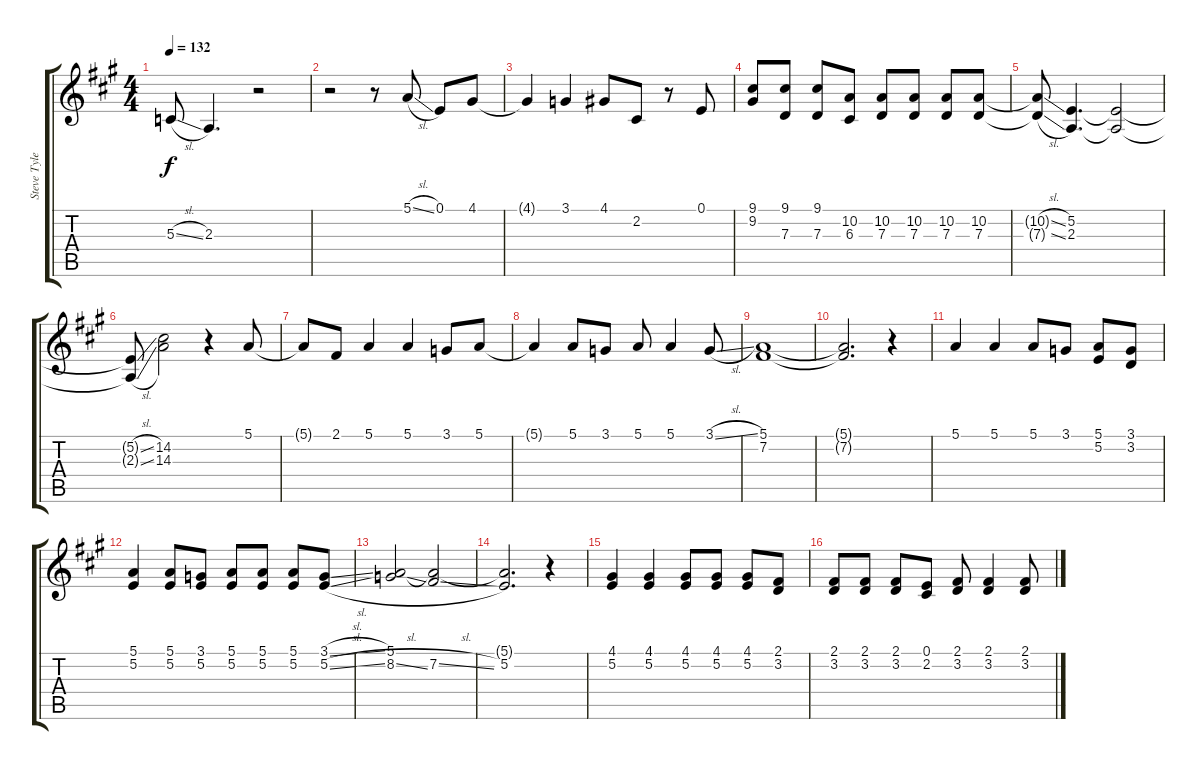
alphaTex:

\track ("Steve Tyler Vocals" "Steve Tyle") {instrument frenchhorn}
\staff {score tabs}
\tuning (E4 B3 G3 D3 A2 E2) {hide}
\ts (4 4)
\tempo 132
\clef g2
\ks a
5.3{sl t}.8{dy f} 2.3.4{d} r.2 |
r.2 r.8 5.1{sl}.8 0.1.8 4.1.8 |
4.1{t}.4 3.1.4 4.1.8 2.2.8 r.8 0.1.8 |
(9.1 9.2).8 (9.1 7.3).8 (9.1 7.3).8 (10.2 6.3).8 (10.2 7.3).8 (10.2 7.3).8 (10.2 7.3).8 (10.2 7.3).8 |
(10.2{sl t} 7.3{sl t}).8 (5.2 2.3).4{d} (5.2{t} 2.3{t}).2 |
(5.2{sl t} 2.3{sl t}).8 (14.2 14.3).2 r.4 5.1.8 |
5.1{t}.8 2.1.8 5.1.4 5.1.4 3.1.8 5.1.8 |
5.1{t}.4 5.1.8 3.1.8 5.1.8 5.1.4 3.1{sl}.8 |
(5.1 7.2).1 |
(5.1{t} 7.2{t}).2{d} r.4 |
5.1.4 5.1.4 5.1.8 3.1.8 (5.1 5.2).8 (3.1 3.2).8 |
(5.1 5.2).4 (5.1 5.2).8 (3.1 5.2).8 (5.1 5.2).8 (5.1 5.2).8 (5.1 5.2).8 (3.1{sl} 5.2{sl}).8 |
(5.1 8.2{sl}).2 (5.1{t} 7.2{sl}).2 |
(5.1{t} 5.2).2{d} r.4 |
(4.1 5.2).4 (4.1 5.2).4 (4.1 5.2).8 (4.1 5.2).8 (4.1 5.2).8 (2.1 3.2).8 |
(2.1 3.2).8 (2.1 3.2).8 (2.1 3.2).8 (0.1 2.2).8 (2.1 3.2).8 (2.1 3.2).4 (2.1{sl} 3.2{sl}).8
